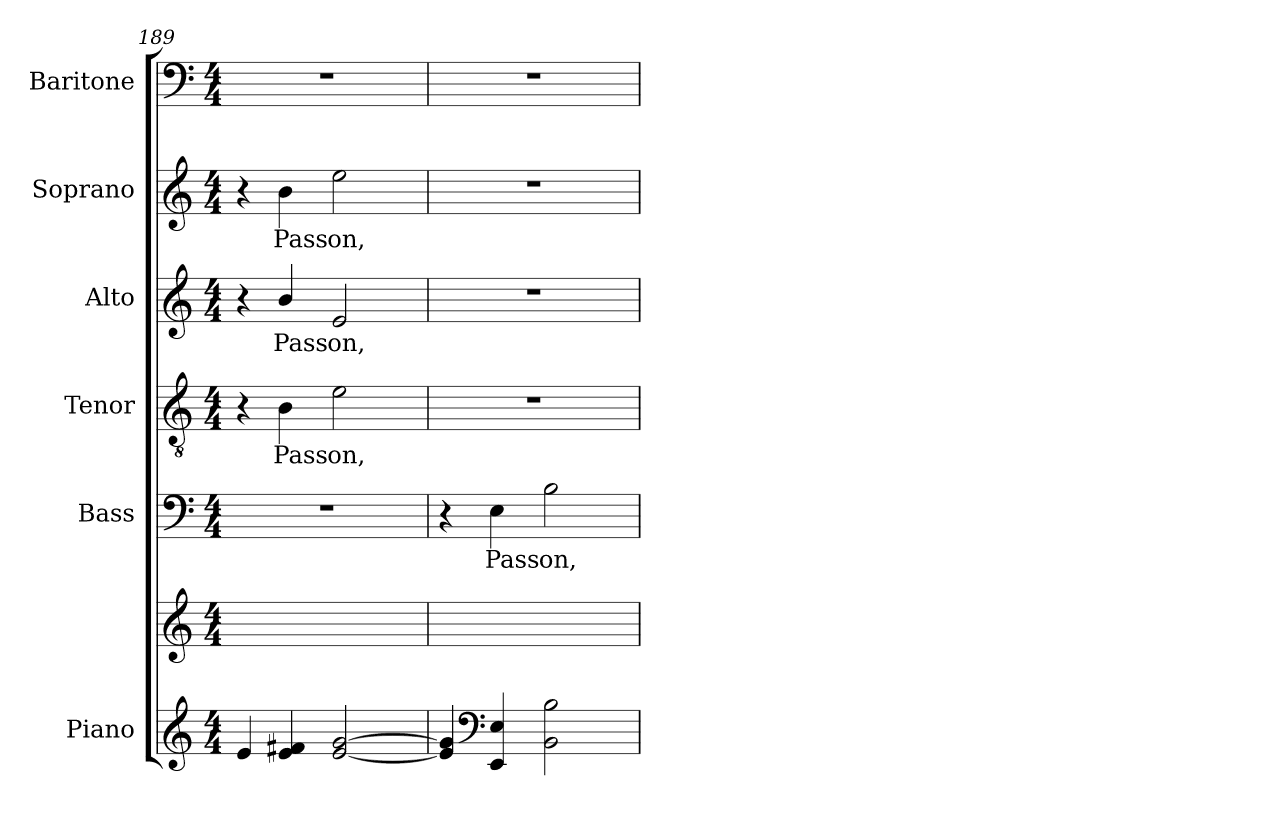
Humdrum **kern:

**kern	**kern	**kern	**text	**kern	**text	**kern	**text	**kern	**text	**kern
*part6	*part6	*part5	*part5	*part4	*part4	*part3	*part3	*part2	*part2	*part1
*staff7	*staff6	*staff5	*staff5	*staff4	*staff4	*staff3	*staff3	*staff2	*staff2	*staff1
*I"Piano	*	*I"Bass	*	*I"Tenor	*	*I"Alto	*	*I"Soprano	*	*I"Baritone
*	*	*I'B	*	*I'T	*	*I'A	*	*I'S	*	*
*clefG2	*clefG2	*clefF4	*	*clefGv2	*	*clefG2	*	*clefG2	*	*clefF4
*k[]	*k[]	*k[]	*	*k[]	*	*k[]	*	*k[]	*	*k[]
*C:	*C:	*C:	*	*C:	*	*C:	*	*C:	*	*C:
*M4/4	*M4/4	*M4/4	*	*M4/4	*	*M4/4	*	*M4/4	*	*M4/4
=189	=189	=189	=189	=189	=189	=189	=189	=189	=189	=189
*	*^	*	*	*	*	*	*	*	*	*
4e	1ryy	4ryy	1r	.	4r	.	4r	.	4r	.	1r
!	!	!	!	!	!	!LO:LY:b	!	!LO:LY:b	!	!LO:LY:b	!
4e 4f#X	.	8ryy	.	.	4B	Pass	4b/	Pass	4b	Pass	.
.	.	8ryy	.	.	.	.	.	.	.	.	.
!	!	!	!	!	!	!LO:LY:b	!	!LO:LY:b	!	!LO:LY:b	!
[2e [2g	.	8ryy	.	.	2e	on,	2e	on,	2ee	on,	.
.	.	8ryy	.	.	.	.	.	.	.	.	.
.	.	4ryy	.	.	.	.	.	.	.	.	.
=190	=190	=190	=190	=190	=190	=190	=190	=190	=190	=190	=190
4e] 4g]	1ryy	4ryy	4r	.	1r	.	1r	.	1r	.	1r
*clefF4	*	*	*	*	*	*	*	*	*	*	*
!	!	!	!	!LO:LY:b	!	!	!	!	!	!	!
4EE 4E	.	8ryy	4E	Pass	.	.	.	.	.	.	.
.	.	8ryy	.	.	.	.	.	.	.	.	.
!	!	!	!	!LO:LY:b	!	!	!	!	!	!	!
2BB 2B	.	8ryy	2B	on,	.	.	.	.	.	.	.
.	.	8ryy	.	.	.	.	.	.	.	.	.
.	.	4ryy	.	.	.	.	.	.	.	.	.
*	*v	*v	*	*	*	*	*	*	*	*	*
=	=	=	=	=	=	=	=	=	=	=
*-	*-	*-	*-	*-	*-	*-	*-	*-	*-	*-
